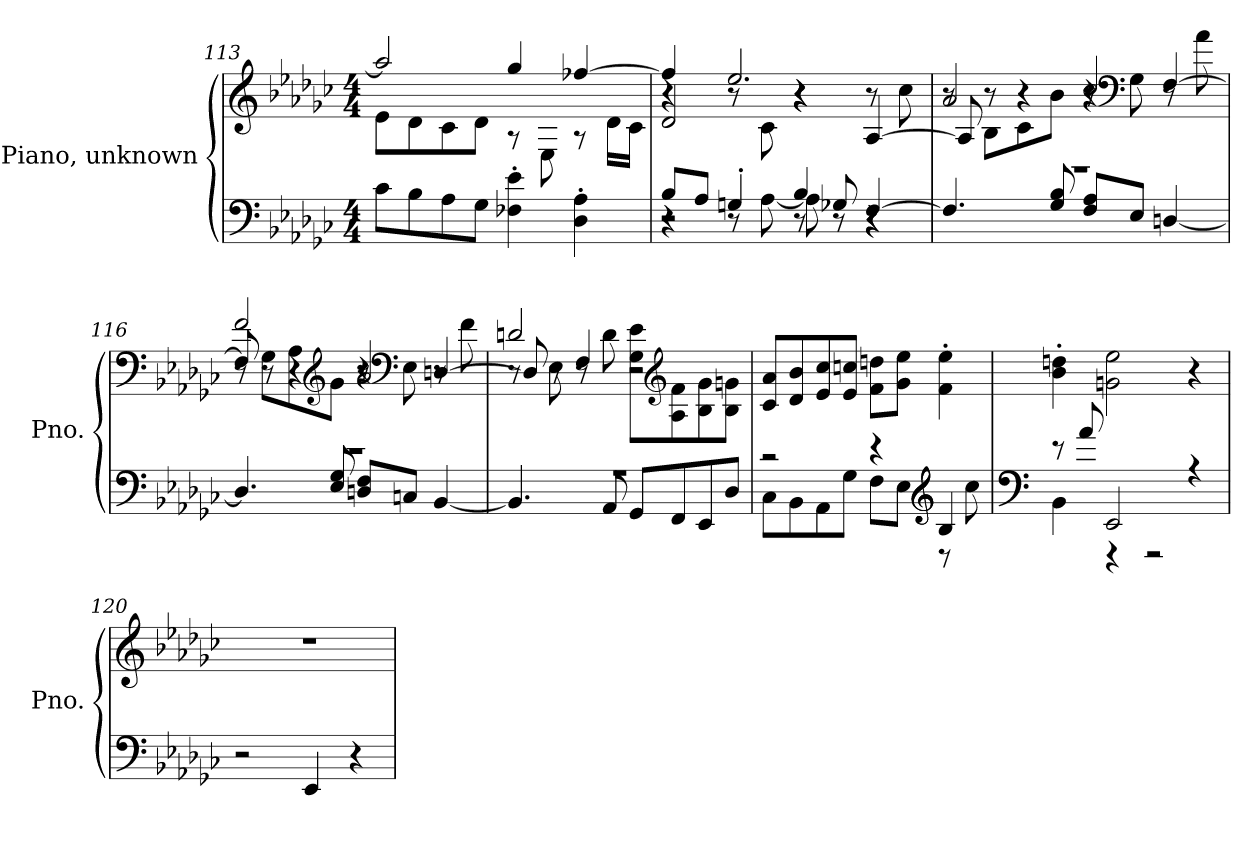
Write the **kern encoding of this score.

**kern	**kern
*part1	*part1
*staff2	*staff1
*I"Piano, unknown	*
*I'Pno.	*
!!LO:LB:g=z
*clefF4	*clefG2
*k[b-e-a-d-g-c-]	*k[b-e-a-d-g-c-]
*M4/4	*M4/4
=113	=113
*	*^
8c-\L	2aa-/]	8e-\L
8B-\	.	8d-\
8A-\	.	8c-\
8G-\J	.	8d-\J
4F-X\' 4e-\'	4gg-/	8r
.	.	8E-\
4D-\' 4A-\'	[4ff-X/	8r
.	.	16d-\LL
.	.	16c-\JJ
=114	=114	=114
*^	*	*^
*	*^	*	*	*
2r	4r	8B-/L	4ff-/]	4r	2d-/
.	.	8A-/J	.	.	.
.	8r	4Gn'/	2.ee-/	8r	.
.	[8A-\	.	.	8c-\	.
4B-/	8A-\]	8r	.	4r	4r
.	8r	8G-X/	.	.	.
4r	4r	[4F/	.	8r	[4A-/
.	.	.	.	8cc-\	.
*	*v	*v	*	*	*
=115	=115	=115	=115	=115
1r	4.F/]	2a-/	8r	8A-/]
.	.	.	8B-\L	8r
.	.	.	8c-\	4r
.	8G-/ 8B-/	.	8b-\J	.
.	8F/ 8A-/L	2cc-/	8r	4r
*	*	*clefF4	*	*
.	8E-/J	.	8G-\	.
.	[4Dn/	.	8r	[4F/
.	.	.	8a-\	.
!!LO:LB:g=z	!!	!!
=116	=116	=116	=116	=116
1r	4.D/]	2f/	8r	8F/]
.	.	.	8G-\L	8r
.	.	.	8A-\	4r
*	*	*clefG2	*	*
.	8E-/ 8G-/	.	8g-\J	.
.	8Dn/ 8F/L	2a-/	8r	4r
*	*	*clefF4	*	*
.	8Cn/J	.	8E-\	.
.	[4BB-/	.	8r	[4Dn/
.	.	.	8f\	.
=117	=117	=117	=117	=117
1r	4.BB-/]	2dn/	8r	8D/]
.	.	.	8E-\	8r
.	.	.	8r	4F/
.	8AA-/	.	8d\	.
.	8GG-/L	2r	8G-\ 8e-\L	2r
*	*	*clefG2	*	*
.	8FF/	.	8A-\ 8f\	.
.	8EE-/	.	8B-\ 8g-\	.
.	8D-/J	.	8B-\ 8gn\J	.
*	*	*v	*v	*v
=118	=118	=118
2r	8C-\L	8c-/ 8a-/L
.	8BB-\	8d-/ 8b-/
.	8AA-\	8e-/ 8cc-/
.	8G-\J	8e-/ 8ccn/J
4r	8F\L	8f\ 8ddn\L
.	8E-\J	8g-\ 8ee-\J
*clefG2	*	*
4B-/	8r	4f\' 4ee-\'
.	8cc-\	.
!!LO:PB:g=z
=119	=119	=119
*clefF4	*	*
8r	4BB-\	4b-\' 4ddn\'
8a-/	.	.
2EE-/	4r	2gn\ 2ee-\
.	2r	.
4r	.	4r
*v	*v	*
=120	=120
2r	1r
4EE-/	.
4r	.
=	=
*-	*-
